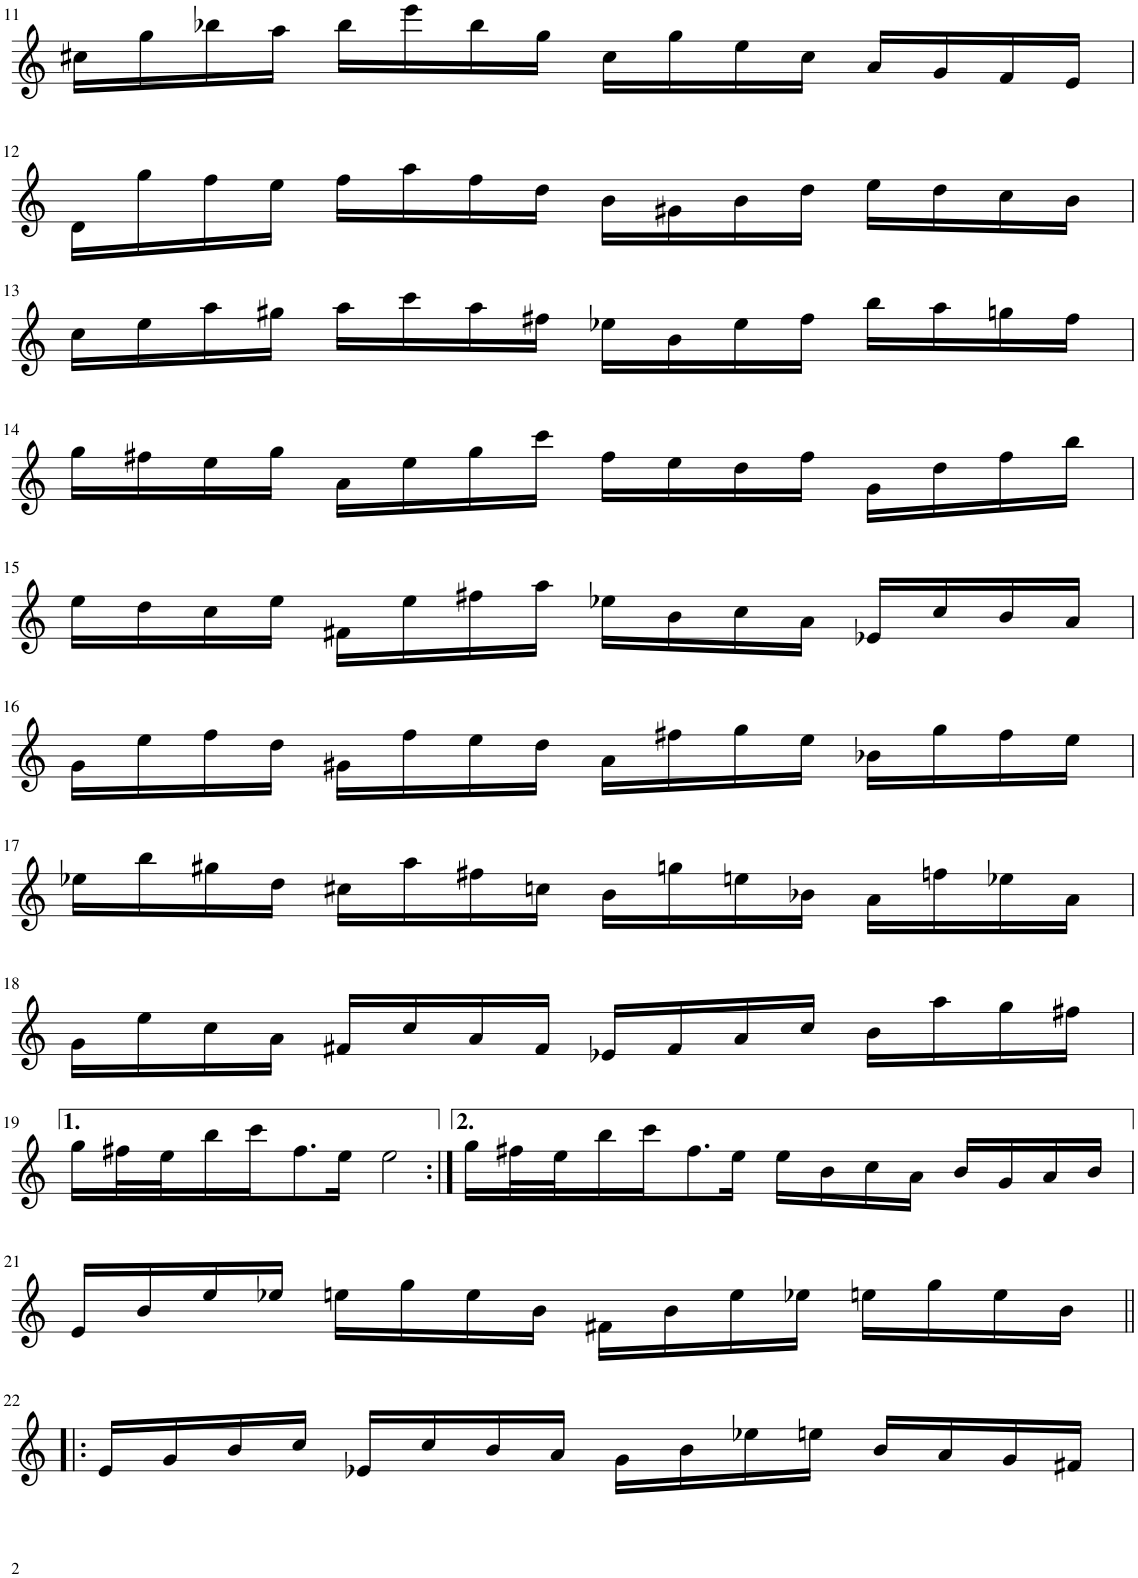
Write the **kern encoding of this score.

**kern
*part1
*staff1
*I"Flauto
!!LO:PB:g=z
*clefG2
*k[]
=11
16cc#X\LL
16gg\
16bb-X\
16aa\JJ
16bb-\LL
16eee\
16bb-\
16gg\JJ
16cc#\LL
16gg\
16ee\
16cc#\JJ
16a/LL
16g/
16f/
16e/JJ
!!LO:LB:g=z
=12
16d\LL
16gg\
16ff\
16ee\JJ
16ff\LL
16aa\
16ff\
16dd\JJ
16b\LL
16g#X\
16b\
16dd\JJ
16ee\LL
16dd\
16cc\
16b\JJ
!!LO:LB:g=z
=13
16cc\LL
16ee\
16aa\
16gg#X\JJ
16aa\LL
16ccc\
16aa\
16ff#X\JJ
16ee-X\LL
16b\
16ee-\
16ff#\JJ
16bb\LL
16aa\
16ggn\
16ff#\JJ
!!LO:LB:g=z
=14
16gg\LL
16ff#X\
16ee\
16gg\JJ
16a\LL
16ee\
16gg\
16ccc\JJ
16ff#\LL
16ee\
16dd\
16ff#\JJ
16g\LL
16dd\
16ff#\
16bb\JJ
!!LO:LB:g=z
=15
16ee\LL
16dd\
16cc\
16ee\JJ
16f#X\LL
16ee\
16ff#X\
16aa\JJ
16ee-X\LL
16b\
16cc\
16a\JJ
16e-X/LL
16cc/
16b/
16a/JJ
!!LO:LB:g=z
=16
16g\LL
16ee\
16ff\
16dd\JJ
16g#X\LL
16ff\
16ee\
16dd\JJ
16a\LL
16ff#X\
16gg\
16ee\JJ
16b-X\LL
16gg\
16ff#\
16ee\JJ
!!LO:LB:g=z
=17
16ee-X\LL
16bb\
16gg#X\
16dd\JJ
16cc#X\LL
16aa\
16ff#X\
16ccn\JJ
16b\LL
16ggn\
16een\
16b-X\JJ
16a\LL
16ffn\
16ee-X\
16a\JJ
!!LO:LB:g=z
=18
16g\LL
16ee\
16cc\
16a\JJ
16f#X/LL
16cc/
16a/
16f#/JJ
16e-X/LL
16f#/
16a/
16cc/JJ
16b\LL
16aa\
16gg\
16ff#X\JJ
!!LO:LB:g=z
=19
16gg\LL
32ff#X\L
32ee\J
16bb\
16ccc\J
8.ff#\
16ee\Jk
2ee\
=20:|!
16gg\LL
32ff#X\L
32ee\J
16bb\
16ccc\J
8.ff#\
16ee\Jk
16ee\LL
16b\
16cc\
16a\JJ
16b/LL
16g/
16a/
16b/JJ
!!LO:LB:g=z
=21
16e/LL
16b/
16ee/
16ee-X/JJ
16een\LL
16gg\
16ee\
16b\JJ
16f#X\LL
16b\
16ee\
16ee-X\JJ
16een\LL
16gg\
16ee\
16b\JJ
!!LO:LB:g=z
=22!|:
16e/LL
16g/
16b/
16cc/JJ
16e-X/LL
16cc/
16b/
16a/JJ
16g\LL
16b\
16ee-X\
16een\JJ
16b/LL
16a/
16g/
16f#X/JJ
=
*-
